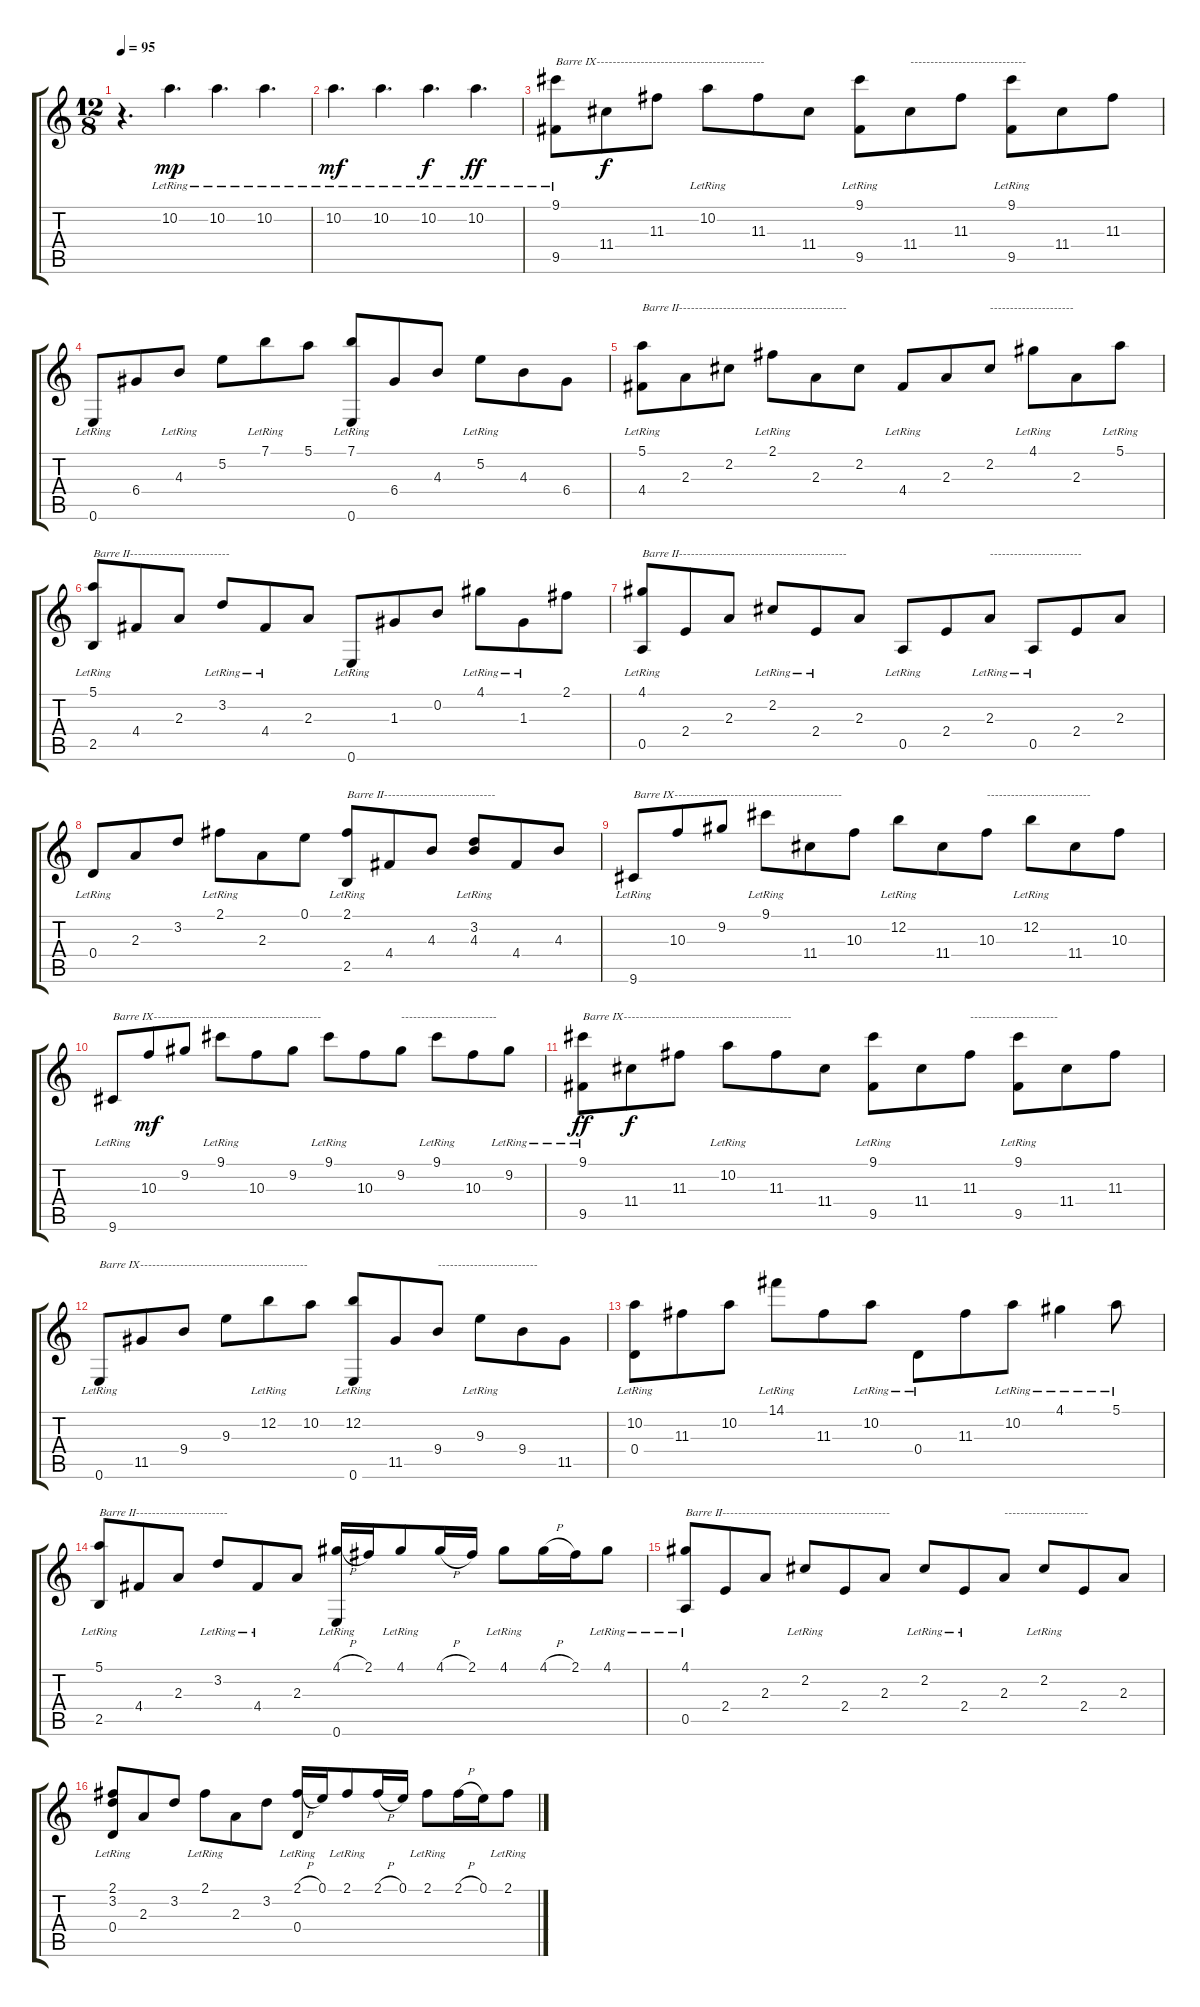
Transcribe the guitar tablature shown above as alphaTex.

\track "" {instrument acousticguitarnylon}
\staff {score tabs}
\tuning (E4 B3 G3 D3 A2 E2) {hide}
\ts (12 8)
\tempo 95
\clef g2
\ks c
r.4{d dy mp instrument acousticguitarnylon} 10.2{lr}.4{d} 10.2{lr}.4{d} 10.2{lr}.4{d} |
10.2{lr}.4{d dy mf} 10.2{lr}.4{d} 10.2{lr}.4{d dy f} 10.2{lr}.4{d dy ff} |
(9.1{lr} 9.5{lr}).8{txt "Barre IX------------------------------------------"} 11.4.8{dy f} 11.3.8 10.2{lr}.8 11.3.8 11.4.8 (9.1{lr} 9.5{lr}).8 11.4.8{txt "-----------------------------"} 11.3.8 (9.1{lr} 9.5{lr}).8 11.4.8 11.3.8 |
0.6{lr}.8 6.4.8 4.3{lr}.8 5.2.8 7.1{lr}.8 5.1.8 (7.1{lr} 0.6{lr}).8 6.4.8 4.3.8 5.2{lr}.8 4.3.8 6.4.8 |
(5.1{lr} 4.4{lr}).8{txt "Barre II------------------------------------------"} 2.3.8 2.2.8 2.1{lr}.8 2.3.8 2.2.8 4.4{lr}.8 2.3.8 2.2.8{txt "---------------------"} 4.1{lr}.8 2.3.8 5.1{lr}.8 |
(5.1{lr} 2.5{lr}).8{txt "Barre II-------------------------"} 4.4.8 2.3.8 3.2{lr}.8 4.4{lr}.8 2.3.8 0.6{lr}.8 1.3.8 0.2.8 4.1{lr}.8 1.3{lr}.8 2.1.8 |
(4.1{lr} 0.5{lr}).8{txt "Barre II------------------------------------------"} 2.4.8 2.3.8 2.2{lr}.8 2.4{lr}.8 2.3.8 0.5{lr}.8 2.4.8 2.3{lr}.8{txt "-----------------------"} 0.5{lr}.8 2.4.8 2.3.8 |
0.4{lr}.8 2.3.8 3.2.8 2.1{lr}.8 2.3.8 0.1.8 (2.1{lr} 2.5{lr}).8{txt "Barre II----------------------------"} 4.4.8 4.3.8 (3.2{lr} 4.3{lr}).8 4.4.8 4.3.8 |
9.6{lr}.8{txt "Barre IX------------------------------------------"} 10.3.8 9.2.8 9.1{lr}.8 11.4.8 10.3.8 12.2{lr}.8 11.4.8 10.3.8{txt "--------------------------"} 12.2{lr}.8 11.4.8 10.3.8 |
9.6{lr}.8{txt "Barre IX------------------------------------------"} 10.3.8{dy mf} 9.2.8 9.1{lr}.8 10.3.8 9.2.8 9.1{lr}.8 10.3.8 9.2.8{txt "------------------------"} 9.1{lr}.8 10.3.8 9.2{lr}.8 |
(9.1{lr} 9.5{lr}).8{txt "Barre IX------------------------------------------" dy ff} 11.4.8{dy f} 11.3.8 10.2{lr}.8 11.3.8 11.4.8 (9.1{lr} 9.5{lr}).8 11.4.8 11.3.8{txt "----------------------"} (9.1{lr} 9.5{lr}).8 11.4.8 11.3.8 |
0.6{lr}.8{txt "Barre IX------------------------------------------"} 11.5.8 9.4.8 9.3.8 12.2{lr}.8 10.2.8 (12.2{lr} 0.6{lr}).8 11.5.8 9.4.8{txt "-------------------------"} 9.3{lr}.8 9.4.8 11.5.8 |
(10.2{lr} 0.4{lr}).8 11.3.8 10.2.8 14.1{lr}.8 11.3.8 10.2{lr}.8 0.4{lr}.8 11.3.8 10.2{lr}.8 4.1{lr}.4 5.1{lr}.8 |
(5.1{lr} 2.5{lr}).8{txt "Barre II-----------------------"} 4.4.8 2.3.8 3.2{lr}.8 4.4{lr}.8 2.3.8 (4.1{h} 0.6{lr}).16 2.1.16 4.1{lr}.8 4.1{h}.16 2.1.16 4.1{lr}.8 4.1{h}.16 2.1.16 4.1{lr}.8 |
(4.1{lr} 0.5{lr}).8{txt "Barre II------------------------------------------"} 2.4.8 2.3.8 2.2{lr}.8 2.4.8 2.3.8 2.2{lr}.8 2.4{lr}.8 2.3.8{txt "---------------------"} 2.2{lr}.8 2.4.8 2.3.8 |
(2.1{lr} 3.2{lr} 0.4{lr}).8 2.3.8 3.2.8 2.1{lr}.8 2.3.8 3.2.8 (2.1{h} 0.4{lr}).16 0.1.16 2.1{lr}.8 2.1{h}.16 0.1.16 2.1{lr}.8 2.1{h}.16 0.1.16 2.1{lr}.8
